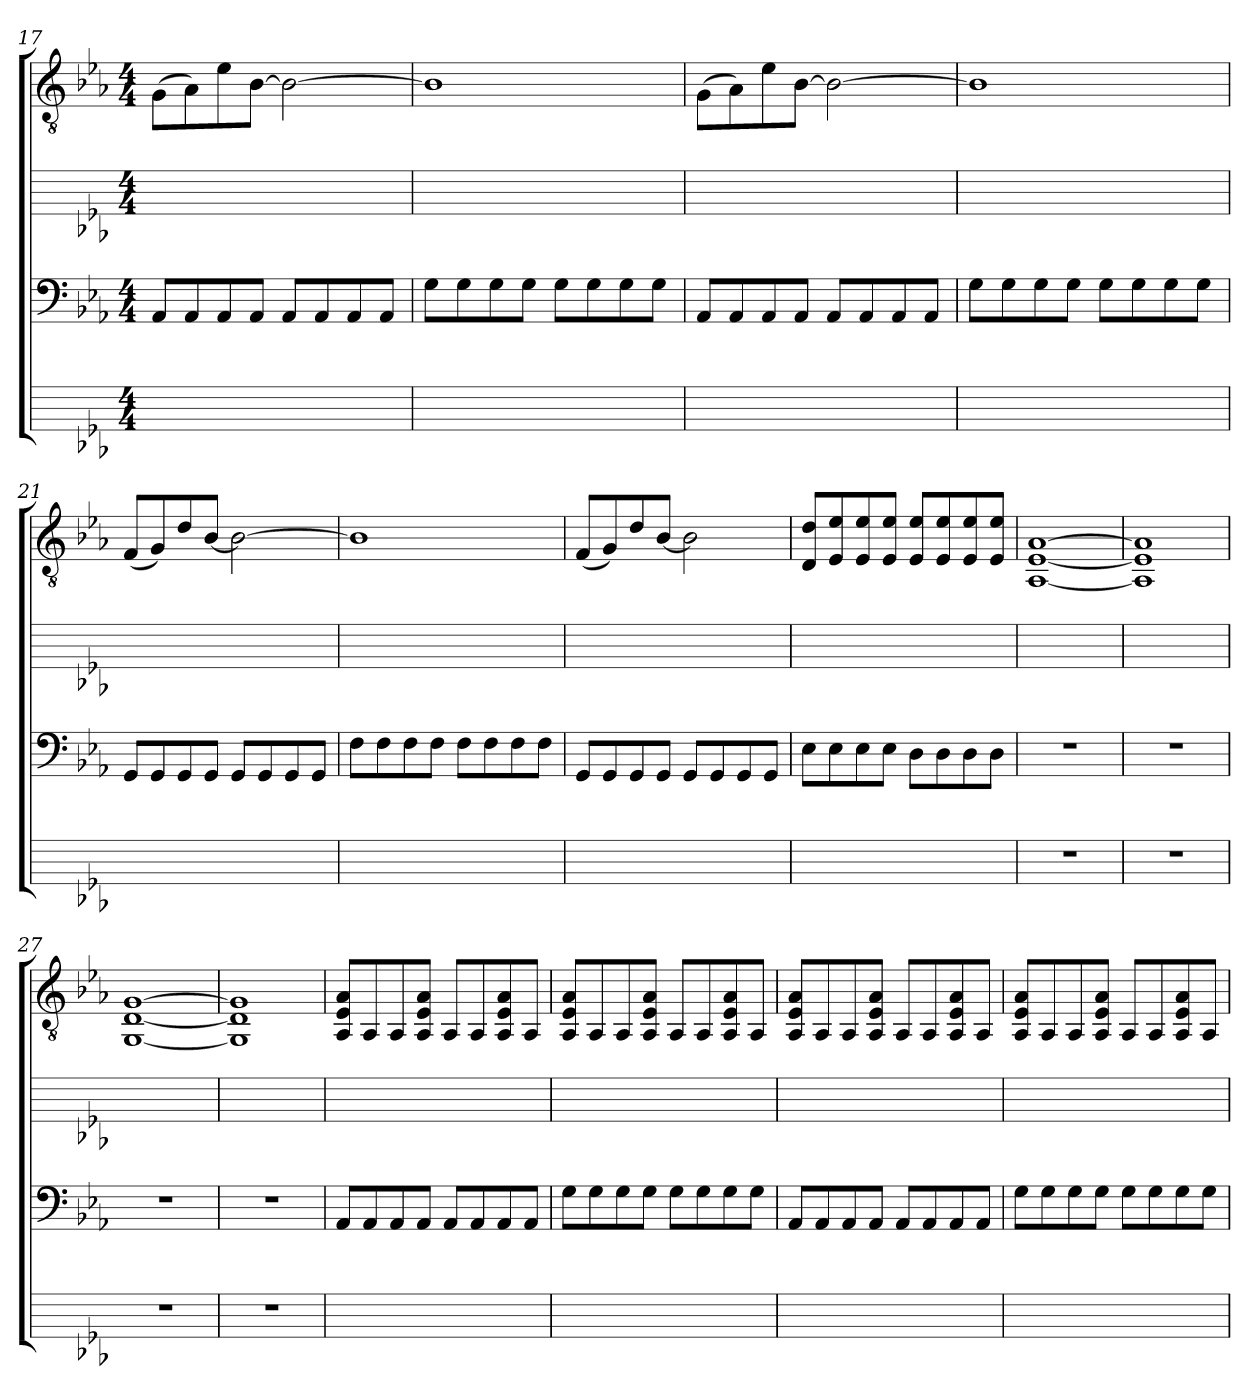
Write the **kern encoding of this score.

**kern	**kern	**kern	**kern
*part3	*part2	*part1	*part1
*staff4	*staff3	*staff2	*staff1
*	*clefF4	*	*clefGv2
*ITrd7c12	*ITrd7c12	*	*
*k[b-e-a-]	*k[b-e-a-]	*k[b-e-a-]	*k[b-e-a-]
*M4/4	*M4/4	*M4/4	*M4/4
=17	=17	=17	=17
1ryy	8AAA-/L	1ryy	(8G\L
.	8AAA-/	.	8A-\)
.	8AAA-/	.	8e-\
.	8AAA-/J	.	[8B-\J
.	8AAA-/L	.	2B-\_
.	8AAA-/	.	.
.	8AAA-/	.	.
.	8AAA-/J	.	.
!!LO:PB:g=z
=18	=18	=18	=18
1ryy	8GG\L	1ryy	1B-]
.	8GG\	.	.
.	8GG\	.	.
.	8GG\J	.	.
.	8GG\L	.	.
.	8GG\	.	.
.	8GG\	.	.
.	8GG\J	.	.
=19	=19	=19	=19
1ryy	8AAA-/L	1ryy	(8G\L
.	8AAA-/	.	8A-\)
.	8AAA-/	.	8e-\
.	8AAA-/J	.	[8B-\J
.	8AAA-/L	.	2B-\_
.	8AAA-/	.	.
.	8AAA-/	.	.
.	8AAA-/J	.	.
=20	=20	=20	=20
1ryy	8GG\L	1ryy	1B-]
.	8GG\	.	.
.	8GG\	.	.
.	8GG\J	.	.
.	8GG\L	.	.
.	8GG\	.	.
.	8GG\	.	.
.	8GG\J	.	.
=21	=21	=21	=21
1ryy	8GGG/L	1ryy	(8F/L
.	8GGG/	.	8G/)
.	8GGG/	.	8d/
.	8GGG/J	.	[8B-/J
.	8GGG/L	.	2B-\_
.	8GGG/	.	.
.	8GGG/	.	.
.	8GGG/J	.	.
=22	=22	=22	=22
1ryy	8FF\L	1ryy	1B-]
.	8FF\	.	.
.	8FF\	.	.
.	8FF\J	.	.
.	8FF\L	.	.
.	8FF\	.	.
.	8FF\	.	.
.	8FF\J	.	.
!!LO:LB:g=z
=23	=23	=23	=23
1ryy	8GGG/L	1ryy	(8F/L
.	8GGG/	.	8G/)
.	8GGG/	.	8d/
.	8GGG/J	.	[8B-/J
.	8GGG/L	.	2B-\]
.	8GGG/	.	.
.	8GGG/	.	.
.	8GGG/J	.	.
=24	=24	=24	=24
1ryy	8EE-\L	1ryy	8D/ 8d/L
.	8EE-\	.	8E-/ 8e-/
.	8EE-\	.	8E-/ 8e-/
.	8EE-\J	.	8E-/ 8e-/J
.	8DD\L	.	8E-/ 8e-/L
.	8DD\	.	8E-/ 8e-/
.	8DD\	.	8E-/ 8e-/
.	8DD\J	.	8E-/ 8e-/J
=25	=25	=25	=25
*	*	*	*MM73
1r	1r	1ryy	[1AA- [1E- [1A-
=26	=26	=26	=26
1r	1r	1ryy	1AA-] 1E-] 1A-]
=27	=27	=27	=27
1r	1r	1ryy	[1GG [1D [1G
=28	=28	=28	=28
1r	1r	1ryy	1GG] 1D] 1G]
=29	=29	=29	=29
*	*	*	*MM146
1ryy	8AAA-/L	1ryy	8AA-/ 8E-/ 8A-/L
.	8AAA-/	.	8AA-/
.	8AAA-/	.	8AA-/
.	8AAA-/J	.	8AA-/ 8E-/ 8A-/J
.	8AAA-/L	.	8AA-/L
.	8AAA-/	.	8AA-/
.	8AAA-/	.	8AA-/ 8E-/ 8A-/
.	8AAA-/J	.	8AA-/J
!!LO:LB:g=z
=30	=30	=30	=30
1ryy	8GG\L	1ryy	8AA-/ 8E-/ 8A-/L
.	8GG\	.	8AA-/
.	8GG\	.	8AA-/
.	8GG\J	.	8AA-/ 8E-/ 8A-/J
.	8GG\L	.	8AA-/L
.	8GG\	.	8AA-/
.	8GG\	.	8AA-/ 8E-/ 8A-/
.	8GG\J	.	8AA-/J
=31	=31	=31	=31
1ryy	8AAA-/L	1ryy	8AA-/ 8E-/ 8A-/L
.	8AAA-/	.	8AA-/
.	8AAA-/	.	8AA-/
.	8AAA-/J	.	8AA-/ 8E-/ 8A-/J
.	8AAA-/L	.	8AA-/L
.	8AAA-/	.	8AA-/
.	8AAA-/	.	8AA-/ 8E-/ 8A-/
.	8AAA-/J	.	8AA-/J
=32	=32	=32	=32
1ryy	8GG\L	1ryy	8AA-/ 8E-/ 8A-/L
.	8GG\	.	8AA-/
.	8GG\	.	8AA-/
.	8GG\J	.	8AA-/ 8E-/ 8A-/J
.	8GG\L	.	8AA-/L
.	8GG\	.	8AA-/
.	8GG\	.	8AA-/ 8E-/ 8A-/
.	8GG\J	.	8AA-/J
=	=	=	=
*-	*-	*-	*-
